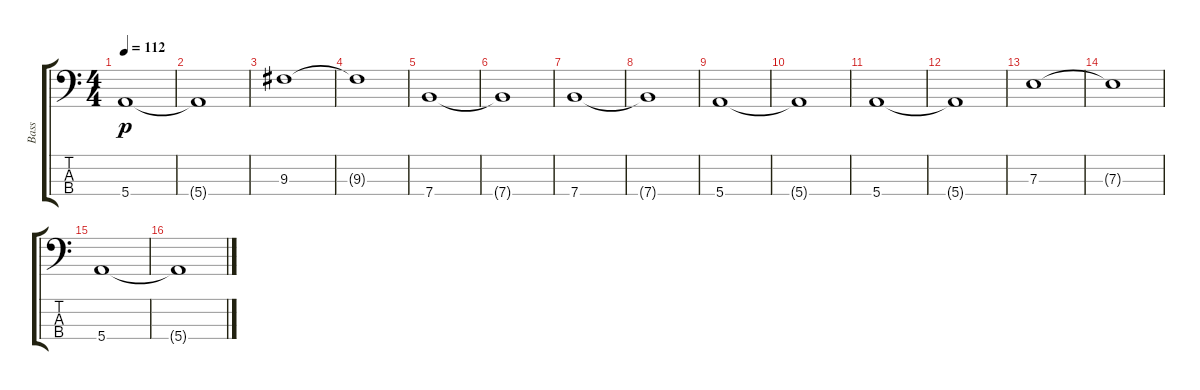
\track ("Bass" "Bass") {instrument electricbassfinger}
\staff {score tabs}
\tuning (G2 D2 A1 E1) {hide}
\ts (4 4)
\tempo 112
\clef f4
\ks c
5.4.1{dy p} |
5.4{t}.1 |
9.3.1 |
9.3{t}.1 |
7.4.1 |
7.4{t}.1 |
7.4.1 |
7.4{t}.1 |
5.4.1 |
5.4{t}.1 |
5.4.1 |
5.4{t}.1 |
7.3.1 |
7.3{t}.1 |
5.4.1 |
5.4{t}.1
